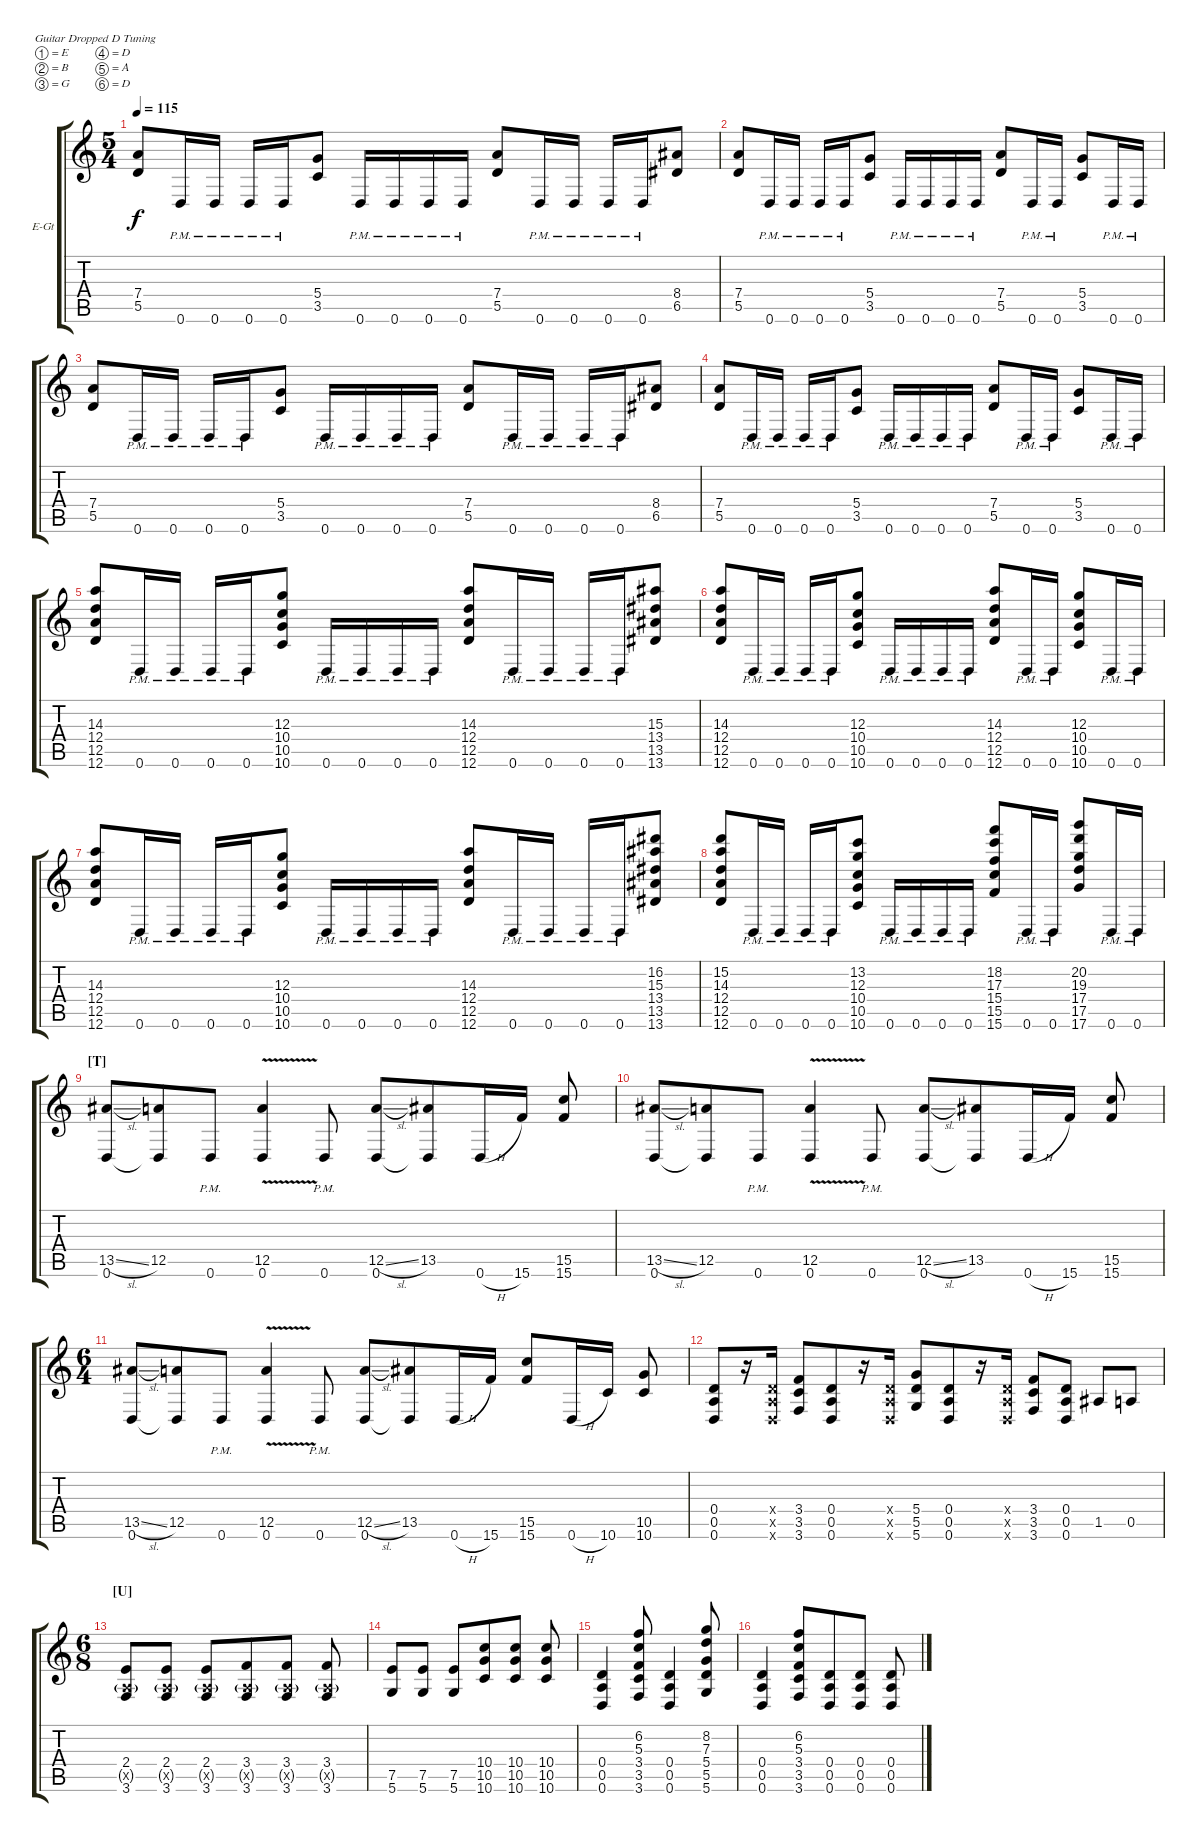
\defaultSystemsLayout 4
\bracketExtendMode groupsimilarinstruments
\firstSystemTrackNameOrientation horizontal
\otherSystemsTrackNameOrientation horizontal
\track ("Electric Guitar" "E-Gt") {instrument overdrivenguitar}
\staff {score tabs}
\tuning (E4 B3 G3 D3 A2 D2)
\ts (5 4)
\tempo 115
\clef g2
\ks c
(5.5 7.4).8{dy f} 0.6{pm}.16 0.6{pm}.16 0.6{pm}.16 0.6{pm}.16 (3.5 5.4).8 0.6{pm}.16 0.6{pm}.16 0.6{pm}.16 0.6{pm}.16 (5.5 7.4).8 0.6{pm}.16 0.6{pm}.16 0.6{pm}.16 0.6{pm}.16 (6.5 8.4).8 |
(5.5 7.4).8 0.6{pm}.16 0.6{pm}.16 0.6{pm}.16 0.6{pm}.16 (3.5 5.4).8 0.6{pm}.16 0.6{pm}.16 0.6{pm}.16 0.6{pm}.16 (5.5 7.4).8 0.6{pm}.16 0.6{pm}.16 (3.5 5.4).8 0.6{pm}.16 0.6{pm}.16 |
(5.5 7.4).8 0.6{pm}.16 0.6{pm}.16 0.6{pm}.16 0.6{pm}.16 (3.5 5.4).8 0.6{pm}.16 0.6{pm}.16 0.6{pm}.16 0.6{pm}.16 (5.5 7.4).8 0.6{pm}.16 0.6{pm}.16 0.6{pm}.16 0.6{pm}.16 (6.5 8.4).8 |
(5.5 7.4).8 0.6{pm}.16 0.6{pm}.16 0.6{pm}.16 0.6{pm}.16 (3.5 5.4).8 0.6{pm}.16 0.6{pm}.16 0.6{pm}.16 0.6{pm}.16 (5.5 7.4).8 0.6{pm}.16 0.6{pm}.16 (3.5 5.4).8 0.6{pm}.16 0.6{pm}.16 |
(12.5 12.4 12.6 14.3).8 0.6{pm}.16 0.6{pm}.16 0.6{pm}.16 0.6{pm}.16 (10.5 10.4 12.3 10.6).8 0.6{pm}.16 0.6{pm}.16 0.6{pm}.16 0.6{pm}.16 (12.5 12.4 12.6 14.3).8 0.6{pm}.16 0.6{pm}.16 0.6{pm}.16 0.6{pm}.16 (13.5 13.4 15.3 13.6).8 |
(12.5 12.4 12.6 14.3).8 0.6{pm}.16 0.6{pm}.16 0.6{pm}.16 0.6{pm}.16 (10.5 10.4 12.3 10.6).8 0.6{pm}.16 0.6{pm}.16 0.6{pm}.16 0.6{pm}.16 (12.5 12.4 12.6 14.3).8 0.6{pm}.16 0.6{pm}.16 (10.5 10.4 12.3 10.6).8 0.6{pm}.16 0.6{pm}.16 |
(12.5 12.4 12.6 14.3).8 0.6{pm}.16 0.6{pm}.16 0.6{pm}.16 0.6{pm}.16 (10.5 10.4 12.3 10.6).8 0.6{pm}.16 0.6{pm}.16 0.6{pm}.16 0.6{pm}.16 (12.5 12.4 12.6 14.3).8 0.6{pm}.16 0.6{pm}.16 0.6{pm}.16 0.6{pm}.16 (13.5 13.4 15.3 13.6 16.2).8 |
(12.5 12.4 12.6 14.3 15.2).8 0.6{pm}.16 0.6{pm}.16 0.6{pm}.16 0.6{pm}.16 (10.5 10.4 12.3 10.6 13.2).8 0.6{pm}.16 0.6{pm}.16 0.6{pm}.16 0.6{pm}.16 (15.5 15.4 15.6 17.3 18.2).8 0.6{pm}.16 0.6{pm}.16 (17.5 17.4 19.3 17.6 20.2).8 0.6{pm}.16 0.6{pm}.16 |
\beaming (8 3 3 3 1)
\section ("T" "")
(13.5{sl} 0.6).8 (12.5 0.6{t}).8 0.6{pm}.8 (0.6 12.5{v}).4 0.6{pm}.8 (12.5{sl} 0.6).8 (0.6{t} 13.5).8 0.6{h}.16 15.6.16 (15.6 15.5).8 |
(13.5{sl} 0.6).8 (12.5 0.6{t}).8 0.6{pm}.8 (0.6 12.5{v}).4 0.6{pm}.8 (12.5{sl} 0.6).8 (0.6{t} 13.5).8 0.6{h}.16 15.6.16 (15.6 15.5).8 |
\ts (6 4)
\beaming (8 3 3 3 2 1)
(13.5{sl} 0.6).8 (12.5 0.6{t}).8 0.6{pm}.8 (0.6 12.5{v}).4 0.6{pm}.8 (12.5{sl} 0.6).8 (0.6{t} 13.5).8 0.6{h}.16 15.6.16 (15.6 15.5).8 0.6{h}.16 10.6.16 (10.6 10.5).8 |
\beaming (8 2 3 3 2 2)
(0.4 0.5 0.6).8 r.16 (0.6{x} 0.5{x} 0.4{x}).16 (3.4 3.5 3.6).8 (0.6 0.5 0.4).8 r.16 (0.4{x} 0.5{x} 0.6{x}).16 (5.6 5.5 5.4).8 (0.4 0.5 0.6).8 r.16 (0.6{x} 0.5{x} 0.4{x}).16 (3.4 3.5 3.6).8 (0.6 0.5 0.4).8 1.5.8 0.5.8 |
\ts (6 8)
\section ("U" "")
(2.4 0.5{g x} 3.6).8 (2.4 0.5{g x} 3.6).8 (2.4 0.5{g x} 3.6).8 (3.4 0.5{g x} 3.6).8 (3.4 0.5{g x} 3.6).8 (3.4 0.5{g x} 3.6).8 |
(7.5 5.6).8 (7.5 5.6).8 (7.5 5.6).8 (10.6 10.5 10.4).8 (10.6 10.5 10.4).8 (10.6 10.5 10.4).8 |
(0.6 0.5 0.4).4 (3.6 3.5 3.4 5.3 6.2).8 (0.6 0.5 0.4).4 (5.6 5.5 5.4 7.3 8.2).8 |
(0.6 0.5 0.4).4 (3.6 3.5 3.4 5.3 6.2).8 (0.6 0.5 0.4).8 (0.6 0.5 0.4).8 (0.6 0.5 0.4).8
